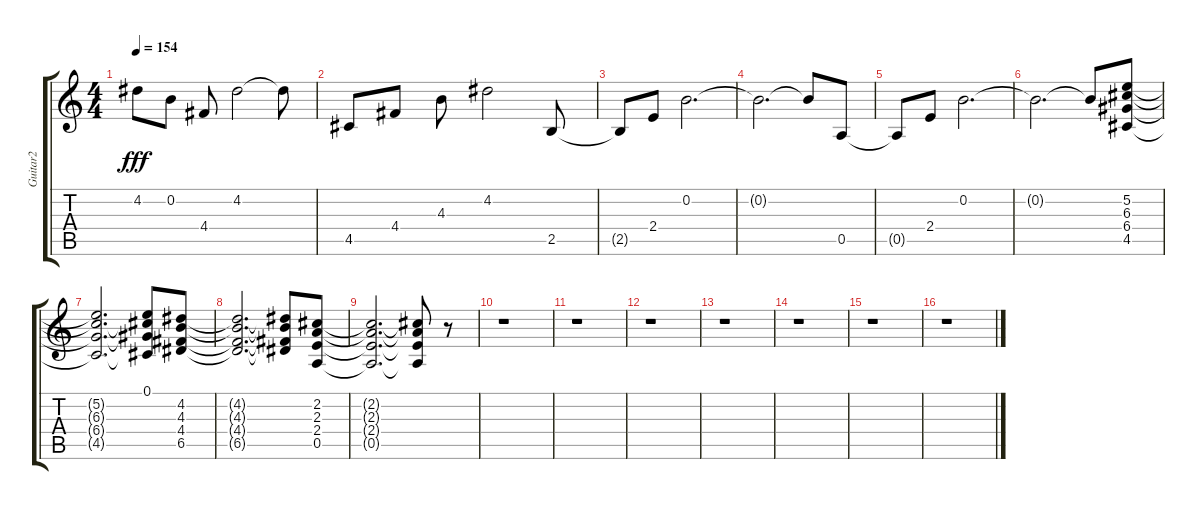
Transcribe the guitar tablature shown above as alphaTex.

\track ("Guitar2" "Guitar2") {instrument distortionguitar}
\staff {score tabs}
\tuning (E4 B3 G3 D3 A2 E2) {hide}
\ts (4 4)
\tempo 154
\clef g2
\ks c
4.2.8{dy fff} 0.2.8 4.4.8 4.2.2 4.2{t}.8 |
4.5.8 4.4.8 4.3.8 4.2.2 2.5.8 |
2.5{t}.8 2.4.8 0.2.2{d} |
0.2{t}.2{d} 0.2{t}.8 0.5.8 |
0.5{t}.8 2.4.8 0.2.2{d} |
0.2{t}.2{d} 0.2{t}.8 (5.2 6.3 6.4 4.5).8 |
(5.2{t} 6.3{t} 6.4{t} 4.5{t}).2{d} (0.1 6.3{t} 6.4{t} 4.5{t}).8 (4.2 4.3 4.4 6.5).8 |
(4.2{t} 4.3{t} 4.4{t} 6.5{t}).2{d} (4.2{t} 4.3{t} 4.4{t} 6.5{t}).8 (2.2 2.3 2.4 0.5).8 |
(2.2{t} 2.3{t} 2.4{t} 0.5{t}).2{d} (2.2{t} 2.3{t} 2.4{t} 0.5{t}).8 r.8 |
r.1 |
r.1 |
r.1 |
r.1 |
r.1 |
r.1 |
r.1
